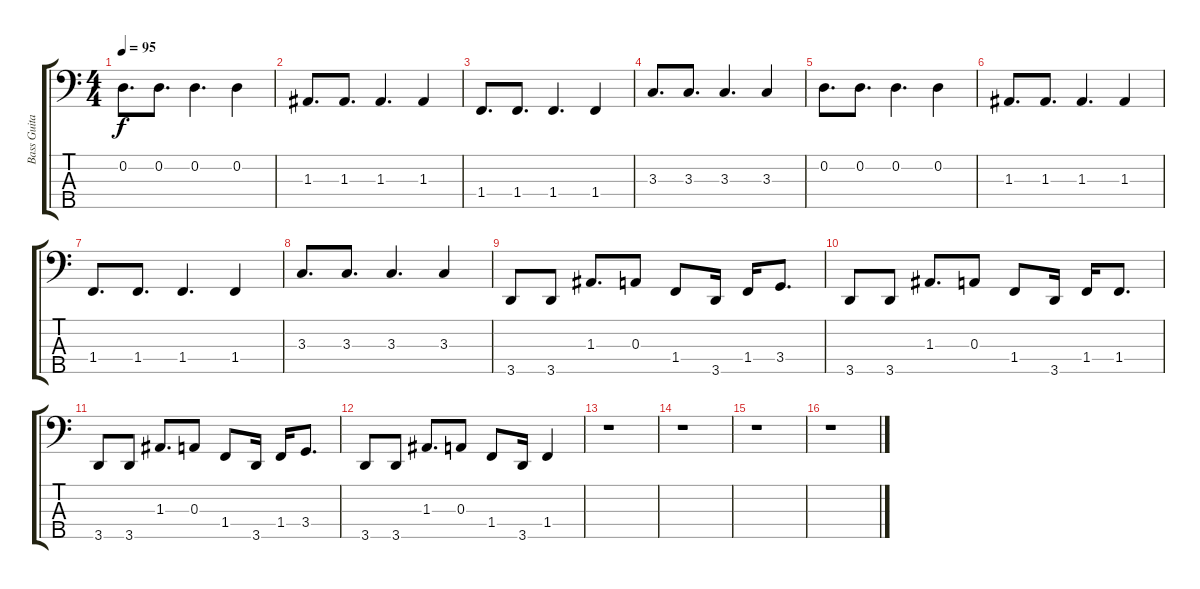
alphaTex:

\track ("Bass Guitar" "Bass Guita") {instrument electricbassfinger}
\staff {score tabs}
\tuning (G2 D2 A1 E1 B0) {hide}
\ts (4 4)
\tempo 95
\clef f4
\ks c
0.2.8{d dy f} 0.2.8{d} 0.2.4{d} 0.2.4 |
1.3.8{d} 1.3.8{d} 1.3.4{d} 1.3.4 |
1.4.8{d} 1.4.8{d} 1.4.4{d} 1.4.4 |
3.3.8{d} 3.3.8{d} 3.3.4{d} 3.3.4 |
0.2.8{d} 0.2.8{d} 0.2.4{d} 0.2.4 |
1.3.8{d} 1.3.8{d} 1.3.4{d} 1.3.4 |
1.4.8{d} 1.4.8{d} 1.4.4{d} 1.4.4 |
3.3.8{d} 3.3.8{d} 3.3.4{d} 3.3.4 |
3.5.8 3.5.8 1.3.8{d} 0.3.8 1.4.8 3.5.16 1.4.16 3.4.8{d} |
3.5.8 3.5.8 1.3.8{d} 0.3.8 1.4.8 3.5.16 1.4.16 1.4.8{d} |
3.5.8 3.5.8 1.3.8{d} 0.3.8 1.4.8 3.5.16 1.4.16 3.4.8{d} |
3.5.8 3.5.8 1.3.8{d} 0.3.8 1.4.8 3.5.16 1.4.4 |
r.1 |
r.1 |
r.1 |
r.1
